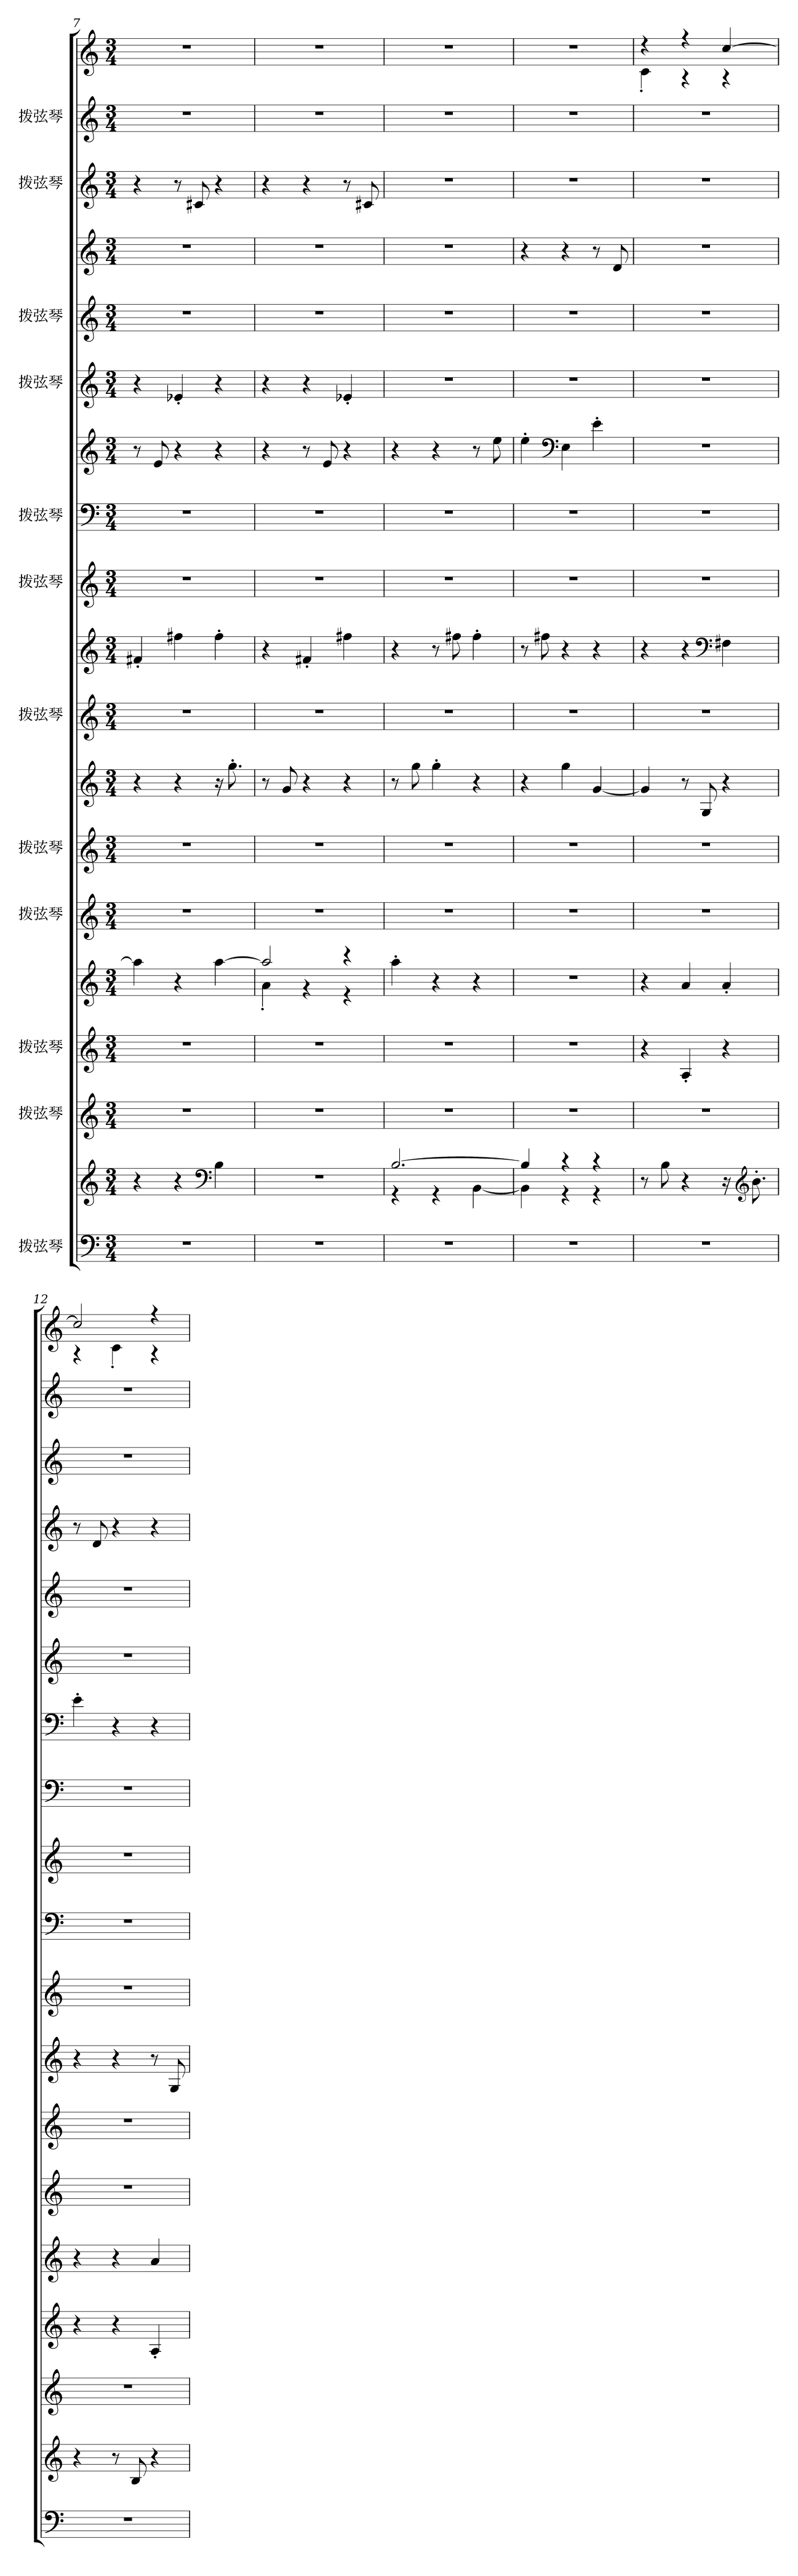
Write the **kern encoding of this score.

**kern	**kern	**kern	**kern	**kern	**kern	**kern	**kern	**kern	**kern	**kern	**kern	**kern	**kern	**kern	**kern	**kern	**kern	**kern
*part12	*part12	*part11	*part10	*part10	*part9	*part8	*part8	*part7	*part7	*part6	*part5	*part5	*part4	*part3	*part3	*part2	*part1	*part1
*staff19	*staff18	*staff17	*staff16	*staff15	*staff14	*staff13	*staff12	*staff11	*staff10	*staff9	*staff8	*staff7	*staff6	*staff5	*staff4	*staff3	*staff2	*staff1
*I"拨弦琴	*	*I"拨弦琴	*I"拨弦琴	*	*I"拨弦琴	*I"拨弦琴	*	*I"拨弦琴	*	*I"拨弦琴	*I"拨弦琴	*	*I"拨弦琴	*I"拨弦琴	*	*I"拨弦琴	*I"拨弦琴	*
!!LO:PB:g=z
*clefF4	*clefG2	*clefG2	*clefG2	*clefG2	*clefG2	*clefG2	*clefG2	*clefG2	*clefG2	*clefG2	*clefF4	*clefG2	*clefG2	*clefG2	*clefG2	*clefG2	*clefG2	*clefG2
*k[]	*k[]	*k[]	*k[]	*k[]	*k[]	*k[]	*k[]	*k[]	*k[]	*k[]	*k[]	*k[]	*k[]	*k[]	*k[]	*k[]	*k[]	*k[]
*M3/4	*M3/4	*M3/4	*M3/4	*M3/4	*M3/4	*M3/4	*M3/4	*M3/4	*M3/4	*M3/4	*M3/4	*M3/4	*M3/4	*M3/4	*M3/4	*M3/4	*M3/4	*M3/4
=7	=7	=7	=7	=7	=7	=7	=7	=7	=7	=7	=7	=7	=7	=7	=7	=7	=7	=7
2.r	4r	2.r	2.r	4aa\]	2.r	2.r	4r	2.r	4f#X'/	2.r	2.r	8r	4r	2.r	2.r	4r	2.r	2.r
.	.	.	.	.	.	.	.	.	.	.	.	8e/	.	.	.	.	.	.
.	4r	.	.	4r	.	.	4r	.	4ff#X\	.	.	4r	4e-X'/	.	.	8r	.	.
.	.	.	.	.	.	.	.	.	.	.	.	.	.	.	.	8c#X/	.	.
*	*clefF4	*	*	*	*	*	*	*	*	*	*	*	*	*	*	*	*	*
.	4B\	.	.	[4aa\	.	.	16r	.	4ff#'\	.	.	4r	4r	.	.	4r	.	.
.	.	.	.	.	.	.	8.gg'\	.	.	.	.	.	.	.	.	.	.	.
=8	=8	=8	=8	=8	=8	=8	=8	=8	=8	=8	=8	=8	=8	=8	=8	=8	=8	=8
*	*	*	*	*^	*	*	*	*	*	*	*	*	*	*	*	*	*	*
2.r	2.r	2.r	2.r	2aa/]	4a'\	2.r	2.r	8r	2.r	4r	2.r	2.r	4r	4r	2.r	2.r	4r	2.r	2.r
.	.	.	.	.	.	.	.	8g/	.	.	.	.	.	.	.	.	.	.	.
.	.	.	.	.	4r	.	.	4r	.	4f#X'/	.	.	8r	4r	.	.	4r	.	.
.	.	.	.	.	.	.	.	.	.	.	.	.	8e/	.	.	.	.	.	.
.	.	.	.	4r	4r	.	.	4r	.	4ff#X\	.	.	4r	4e-X'/	.	.	8r	.	.
.	.	.	.	.	.	.	.	.	.	.	.	.	.	.	.	.	8c#X/	.	.
*	*	*	*	*v	*v	*	*	*	*	*	*	*	*	*	*	*	*	*	*
=9	=9	=9	=9	=9	=9	=9	=9	=9	=9	=9	=9	=9	=9	=9	=9	=9	=9	=9
*	*^	*	*	*	*	*	*	*	*	*	*	*	*	*	*	*	*	*
2.r	[2.B/	4r	2.r	2.r	4aa'\	2.r	2.r	8r	2.r	4r	2.r	2.r	4r	2.r	2.r	2.r	2.r	2.r	2.r
.	.	.	.	.	.	.	.	8gg\	.	.	.	.	.	.	.	.	.	.	.
.	.	4r	.	.	4r	.	.	4gg'\	.	8r	.	.	4r	.	.	.	.	.	.
.	.	.	.	.	.	.	.	.	.	8ff#X\	.	.	.	.	.	.	.	.	.
.	.	[4BB\	.	.	4r	.	.	4r	.	4ff#'\	.	.	8r	.	.	.	.	.	.
.	.	.	.	.	.	.	.	.	.	.	.	.	8ee\	.	.	.	.	.	.
=10	=10	=10	=10	=10	=10	=10	=10	=10	=10	=10	=10	=10	=10	=10	=10	=10	=10	=10	=10
2.r	4B/]	4BB\]	2.r	2.r	2.r	2.r	2.r	4r	2.r	8r	2.r	2.r	4ee'\	2.r	2.r	4r	2.r	2.r	2.r
.	.	.	.	.	.	.	.	.	.	8ff#X\	.	.	.	.	.	.	.	.	.
*	*	*	*	*	*	*	*	*	*	*	*	*	*clefF4	*	*	*	*	*	*
.	4r	4r	.	.	.	.	.	4gg\	.	4r	.	.	4E\	.	.	4r	.	.	.
.	4r	4r	.	.	.	.	.	[4g/	.	4r	.	.	4e'\	.	.	8r	.	.	.
.	.	.	.	.	.	.	.	.	.	.	.	.	.	.	.	8d/	.	.	.
*	*v	*v	*	*	*	*	*	*	*	*	*	*	*	*	*	*	*	*	*
!!LO:PB:g=z
=11	=11	=11	=11	=11	=11	=11	=11	=11	=11	=11	=11	=11	=11	=11	=11	=11	=11	=11
*	*	*	*	*	*	*	*	*	*	*	*	*	*	*	*	*	*	*^
2.r	8r	2.r	4r	4r	2.r	2.r	4g/]	2.r	4r	2.r	2.r	2.r	2.r	2.r	2.r	2.r	2.r	4r	4c'\
.	8B\	.	.	.	.	.	.	.	.	.	.	.	.	.	.	.	.	.	.
.	4r	.	4A'/	4a/	.	.	8r	.	4r	.	.	.	.	.	.	.	.	4r	4r
.	.	.	.	.	.	.	8G/	.	.	.	.	.	.	.	.	.	.	.	.
*	*	*	*	*	*	*	*	*	*clefF4	*	*	*	*	*	*	*	*	*	*
.	16r	.	4r	4a'/	.	.	4r	.	4F#X\	.	.	.	.	.	.	.	.	[4cc/	4r
*	*clefG2	*	*	*	*	*	*	*	*	*	*	*	*	*	*	*	*	*	*
.	8.b'\	.	.	.	.	.	.	.	.	.	.	.	.	.	.	.	.	.	.
=12	=12	=12	=12	=12	=12	=12	=12	=12	=12	=12	=12	=12	=12	=12	=12	=12	=12	=12	=12
2.r	4r	2.r	4r	4r	2.r	2.r	4r	2.r	2.r	2.r	2.r	4e'\	2.r	2.r	8r	2.r	2.r	2cc/]	4r
.	.	.	.	.	.	.	.	.	.	.	.	.	.	.	8d/	.	.	.	.
.	8r	.	4r	4r	.	.	4r	.	.	.	.	4r	.	.	4r	.	.	.	4c'\
.	8B/	.	.	.	.	.	.	.	.	.	.	.	.	.	.	.	.	.	.
.	4r	.	4A'/	4a/	.	.	8r	.	.	.	.	4r	.	.	4r	.	.	4r	4r
.	.	.	.	.	.	.	8G/	.	.	.	.	.	.	.	.	.	.	.	.
*	*	*	*	*	*	*	*	*	*	*	*	*	*	*	*	*	*	*v	*v
=	=	=	=	=	=	=	=	=	=	=	=	=	=	=	=	=	=	=
*-	*-	*-	*-	*-	*-	*-	*-	*-	*-	*-	*-	*-	*-	*-	*-	*-	*-	*-
